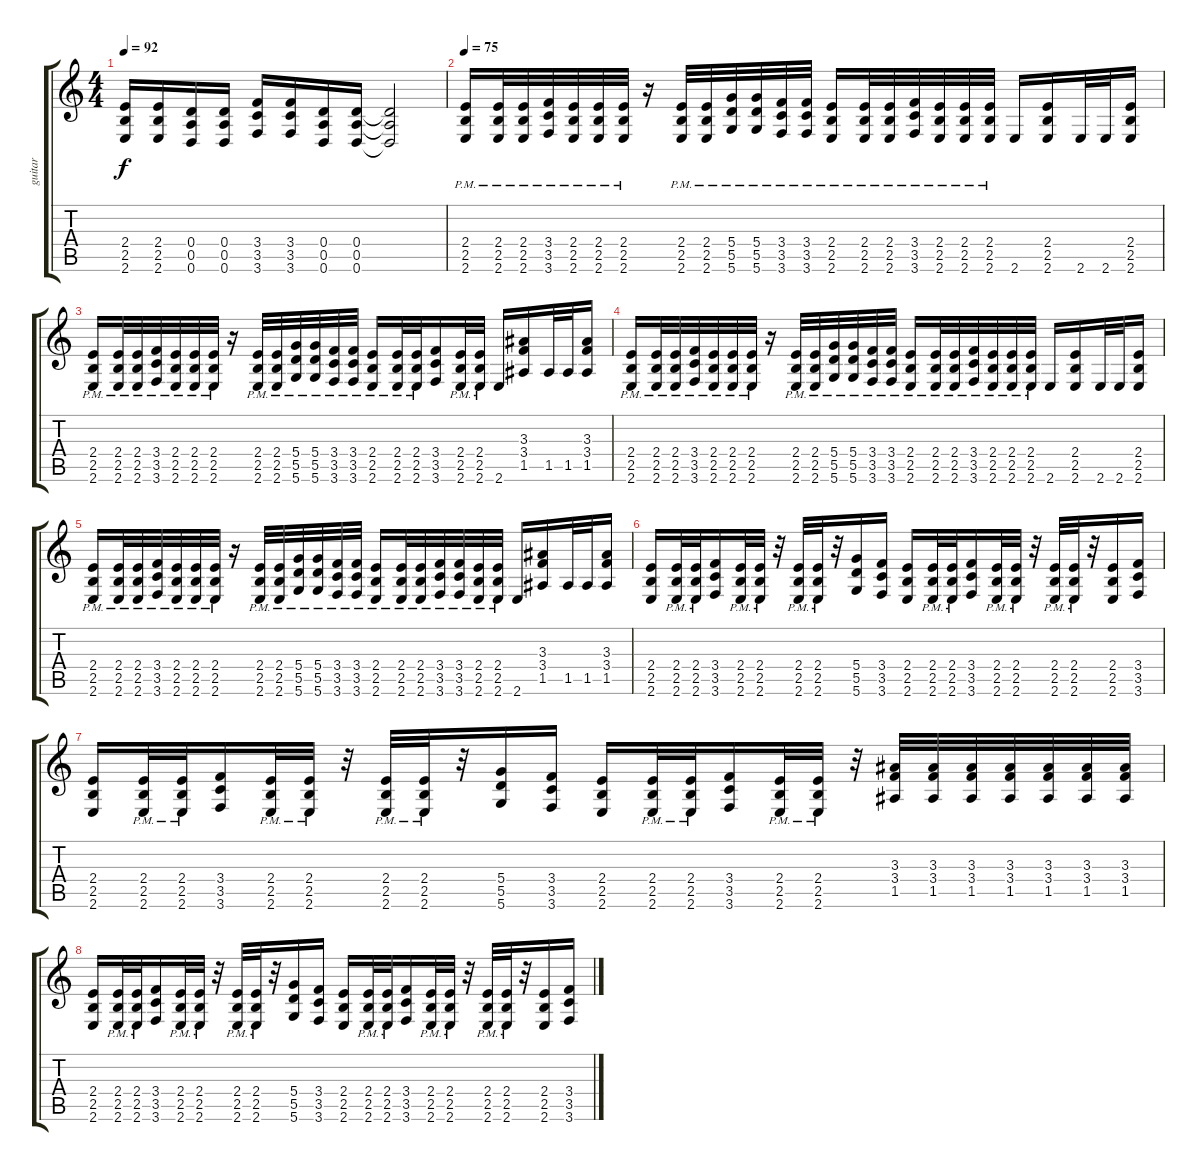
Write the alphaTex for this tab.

\track ("guitar" "guitar") {instrument distortionguitar}
\staff {score tabs}
\tuning (E4 B3 G3 D3 A2 D2) {hide}
\ts (4 4)
\tempo 92
\clef g2
\ks c
(2.4 2.5 2.6).16{dy f} (2.4 2.5 2.6).16 (0.4 0.5 0.6).16 (0.4 0.5 0.6).16 (3.4 3.5 3.6).16 (3.4 3.5 3.6).16 (0.4 0.5 0.6).16 (0.4 0.5 0.6).16 (0.4{t} 0.5{t} 0.6{t}).2 |
\tempo 75
(2.4{pm} 2.5{pm} 2.6{pm}).16 (2.4{pm} 2.5{pm} 2.6{pm}).32 (2.4{pm} 2.5{pm} 2.6{pm}).32 (3.4{pm} 3.5{pm} 3.6{pm}).32 (2.4{pm} 2.5{pm} 2.6{pm}).32 (2.4{pm} 2.5{pm} 2.6{pm}).32 (2.4{pm} 2.5{pm} 2.6{pm}).32 r.16 (2.4{pm} 2.5{pm} 2.6{pm}).32 (2.4{pm} 2.5{pm} 2.6{pm}).32 (5.4{pm} 5.5{pm} 5.6{pm}).32 (5.4{pm} 5.5{pm} 5.6{pm}).32 (3.4{pm} 3.5{pm} 3.6{pm}).32 (3.4{pm} 3.5{pm} 3.6{pm}).32 (2.4{pm} 2.5{pm} 2.6{pm}).16 (2.4{pm} 2.5{pm} 2.6{pm}).32 (2.4{pm} 2.5{pm} 2.6{pm}).32 (3.4{pm} 3.5{pm} 3.6{pm}).32 (2.4{pm} 2.5{pm} 2.6{pm}).32 (2.4{pm} 2.5{pm} 2.6{pm}).32 (2.4{pm} 2.5{pm} 2.6{pm}).32 2.6.16 (2.4 2.5 2.6).16 2.6.32 2.6.32 (2.4 2.5 2.6).16 |
(2.4{pm} 2.5{pm} 2.6{pm}).16 (2.4{pm} 2.5{pm} 2.6{pm}).32 (2.4{pm} 2.5{pm} 2.6{pm}).32 (3.4{pm} 3.5{pm} 3.6{pm}).32 (2.4{pm} 2.5{pm} 2.6{pm}).32 (2.4{pm} 2.5{pm} 2.6{pm}).32 (2.4{pm} 2.5{pm} 2.6{pm}).32 r.16 (2.4{pm} 2.5{pm} 2.6{pm}).32 (2.4{pm} 2.5{pm} 2.6{pm}).32 (5.4{pm} 5.5{pm} 5.6{pm}).32 (5.4{pm} 5.5{pm} 5.6{pm}).32 (3.4{pm} 3.5{pm} 3.6{pm}).32 (3.4{pm} 3.5{pm} 3.6{pm}).32 (2.4{pm} 2.5{pm} 2.6{pm}).16 (2.4{pm} 2.5{pm} 2.6{pm}).32 (2.4{pm} 2.5{pm} 2.6{pm}).32 (3.4 3.5 3.6).16 (2.4{pm} 2.5{pm} 2.6{pm}).32 (2.4{pm} 2.5{pm} 2.6{pm}).32 2.6.16 (3.3 3.4 1.5).16 1.5.32 1.5.32 (3.3 3.4 1.5).16 |
(2.4{pm} 2.5{pm} 2.6{pm}).16 (2.4{pm} 2.5{pm} 2.6{pm}).32 (2.4{pm} 2.5{pm} 2.6{pm}).32 (3.4{pm} 3.5{pm} 3.6{pm}).32 (2.4{pm} 2.5{pm} 2.6{pm}).32 (2.4{pm} 2.5{pm} 2.6{pm}).32 (2.4{pm} 2.5{pm} 2.6{pm}).32 r.16 (2.4{pm} 2.5{pm} 2.6{pm}).32 (2.4{pm} 2.5{pm} 2.6{pm}).32 (5.4{pm} 5.5{pm} 5.6{pm}).32 (5.4{pm} 5.5{pm} 5.6{pm}).32 (3.4{pm} 3.5{pm} 3.6{pm}).32 (3.4{pm} 3.5{pm} 3.6{pm}).32 (2.4{pm} 2.5{pm} 2.6{pm}).16 (2.4{pm} 2.5{pm} 2.6{pm}).32 (2.4{pm} 2.5{pm} 2.6{pm}).32 (3.4{pm} 3.5{pm} 3.6{pm}).32 (2.4{pm} 2.5{pm} 2.6{pm}).32 (2.4{pm} 2.5{pm} 2.6{pm}).32 (2.4{pm} 2.5{pm} 2.6{pm}).32 2.6.16 (2.4 2.5 2.6).16 2.6.32 2.6.32 (2.4 2.5 2.6).16 |
(2.4{pm} 2.5{pm} 2.6{pm}).16 (2.4{pm} 2.5{pm} 2.6{pm}).32 (2.4{pm} 2.5{pm} 2.6{pm}).32 (3.4{pm} 3.5{pm} 3.6{pm}).32 (2.4{pm} 2.5{pm} 2.6{pm}).32 (2.4{pm} 2.5{pm} 2.6{pm}).32 (2.4{pm} 2.5{pm} 2.6{pm}).32 r.16 (2.4{pm} 2.5{pm} 2.6{pm}).32 (2.4{pm} 2.5{pm} 2.6{pm}).32 (5.4{pm} 5.5{pm} 5.6{pm}).32 (5.4{pm} 5.5{pm} 5.6{pm}).32 (3.4{pm} 3.5{pm} 3.6{pm}).32 (3.4{pm} 3.5{pm} 3.6{pm}).32 (2.4{pm} 2.5{pm} 2.6{pm}).16 (2.4{pm} 2.5{pm} 2.6{pm}).32 (2.4{pm} 2.5{pm} 2.6{pm}).32 (3.4{pm} 3.5{pm} 3.6{pm}).32 (3.4{pm} 3.5{pm} 3.6{pm}).32 (2.4{pm} 2.5{pm} 2.6{pm}).32 (2.4{pm} 2.5{pm} 2.6{pm}).32 2.6.16 (3.3 3.4 1.5).16 1.5.32 1.5.32 (3.3 3.4 1.5).16 |
(2.4 2.5 2.6).16 (2.4{pm} 2.5{pm} 2.6{pm}).32 (2.4{pm} 2.5{pm} 2.6{pm}).32 (3.4 3.5 3.6).16 (2.4{pm} 2.5{pm} 2.6{pm}).32 (2.4{pm} 2.5{pm} 2.6{pm}).32 r.32 (2.4{pm} 2.5{pm} 2.6{pm}).32 (2.4{pm} 2.5{pm} 2.6{pm}).32 r.32 (5.4 5.5 5.6).16 (3.4 3.5 3.6).16 (2.4 2.5 2.6).16 (2.4{pm} 2.5{pm} 2.6{pm}).32 (2.4{pm} 2.5{pm} 2.6{pm}).32 (3.4 3.5 3.6).16 (2.4{pm} 2.5{pm} 2.6{pm}).32 (2.4{pm} 2.5{pm} 2.6{pm}).32 r.32 (2.4{pm} 2.5{pm} 2.6{pm}).32 (2.4{pm} 2.5{pm} 2.6{pm}).32 r.32 (2.4 2.5 2.6).16 (3.4 3.5 3.6).16 |
(2.4 2.5 2.6).16 (2.4{pm} 2.5{pm} 2.6{pm}).32 (2.4{pm} 2.5{pm} 2.6{pm}).32 (3.4 3.5 3.6).16 (2.4{pm} 2.5{pm} 2.6{pm}).32 (2.4{pm} 2.5{pm} 2.6{pm}).32 r.32 (2.4{pm} 2.5{pm} 2.6{pm}).32 (2.4{pm} 2.5{pm} 2.6{pm}).32 r.32 (5.4 5.5 5.6).16 (3.4 3.5 3.6).16 (2.4 2.5 2.6).16 (2.4{pm} 2.5{pm} 2.6{pm}).32 (2.4{pm} 2.5{pm} 2.6{pm}).32 (3.4 3.5 3.6).16 (2.4{pm} 2.5{pm} 2.6{pm}).32 (2.4{pm} 2.5{pm} 2.6{pm}).32 r.32 (3.3 3.4 1.5).32 (3.3 3.4 1.5).32 (3.3 3.4 1.5).32 (3.3 3.4 1.5).32 (3.3 3.4 1.5).32 (3.3 3.4 1.5).32 (3.3 3.4 1.5).32 |
(2.4 2.5 2.6).16 (2.4{pm} 2.5{pm} 2.6{pm}).32 (2.4{pm} 2.5{pm} 2.6{pm}).32 (3.4 3.5 3.6).16 (2.4{pm} 2.5{pm} 2.6{pm}).32 (2.4{pm} 2.5{pm} 2.6{pm}).32 r.32 (2.4{pm} 2.5{pm} 2.6{pm}).32 (2.4{pm} 2.5{pm} 2.6{pm}).32 r.32 (5.4 5.5 5.6).16 (3.4 3.5 3.6).16 (2.4 2.5 2.6).16 (2.4{pm} 2.5{pm} 2.6{pm}).32 (2.4{pm} 2.5{pm} 2.6{pm}).32 (3.4 3.5 3.6).16 (2.4{pm} 2.5{pm} 2.6{pm}).32 (2.4{pm} 2.5{pm} 2.6{pm}).32 r.32 (2.4{pm} 2.5{pm} 2.6{pm}).32 (2.4{pm} 2.5{pm} 2.6{pm}).32 r.32 (2.4 2.5 2.6).16 (3.4 3.5 3.6).16
